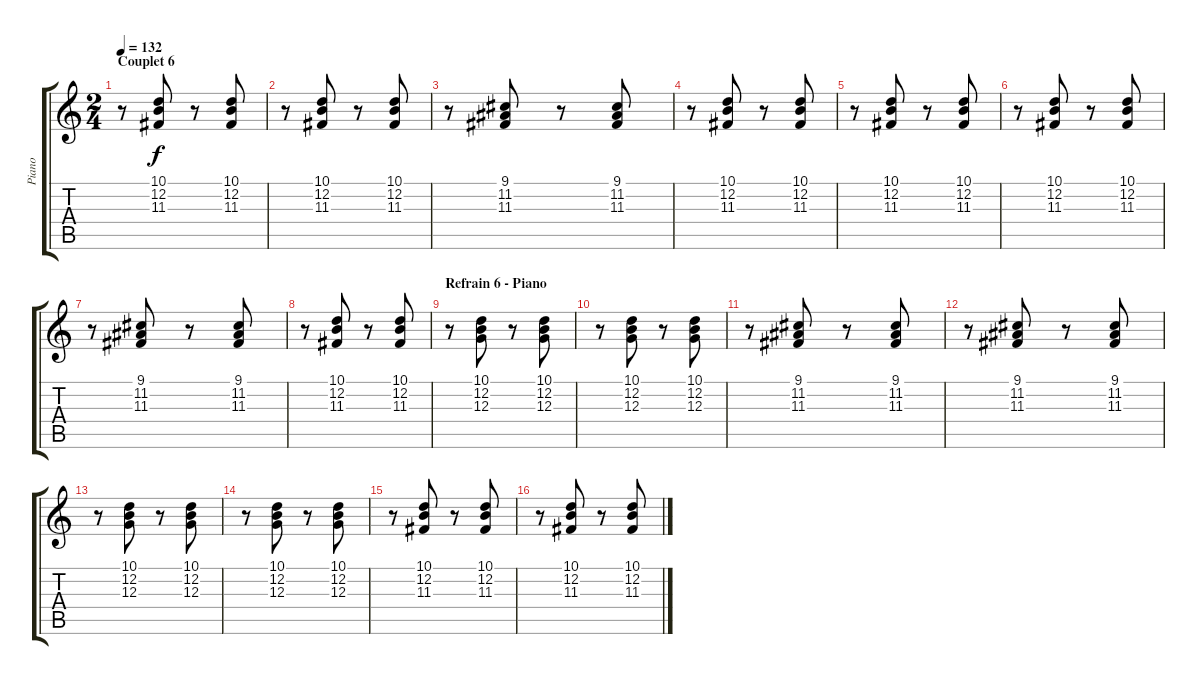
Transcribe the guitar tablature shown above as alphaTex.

\track ("Piano" "Piano") {instrument acousticgrandpiano}
\staff {score tabs}
\tuning (E4 B3 G3 D3 A2 E2) {hide}
\ts (2 4)
\section ("" "Couplet 6")
\tempo 132
\clef g2
\ks c
r.8{dy f} (10.1 12.2 11.3).8 r.8 (10.1 12.2 11.3).8 |
r.8 (10.1 12.2 11.3).8 r.8 (10.1 12.2 11.3).8 |
r.8 (9.1 11.2 11.3).8 r.8 (9.1 11.2 11.3).8 |
r.8 (10.1 12.2 11.3).8 r.8 (10.1 12.2 11.3).8 |
r.8 (10.1 12.2 11.3).8 r.8 (10.1 12.2 11.3).8 |
r.8 (10.1 12.2 11.3).8 r.8 (10.1 12.2 11.3).8 |
r.8 (9.1 11.2 11.3).8 r.8 (9.1 11.2 11.3).8 |
r.8 (10.1 12.2 11.3).8 r.8 (10.1 12.2 11.3).8 |
\section ("" "Refrain 6 - Piano")
r.8 (10.1 12.2 12.3).8 r.8 (10.1 12.2 12.3).8 |
r.8 (10.1 12.2 12.3).8 r.8 (10.1 12.2 12.3).8 |
r.8 (9.1 11.2 11.3).8 r.8 (9.1 11.2 11.3).8 |
r.8 (9.1 11.2 11.3).8 r.8 (9.1 11.2 11.3).8 |
r.8 (10.1 12.2 12.3).8 r.8 (10.1 12.2 12.3).8 |
r.8 (10.1 12.2 12.3).8 r.8 (10.1 12.2 12.3).8 |
r.8 (10.1 12.2 11.3).8 r.8 (10.1 12.2 11.3).8 |
r.8 (10.1 12.2 11.3).8 r.8 (10.1 12.2 11.3).8
